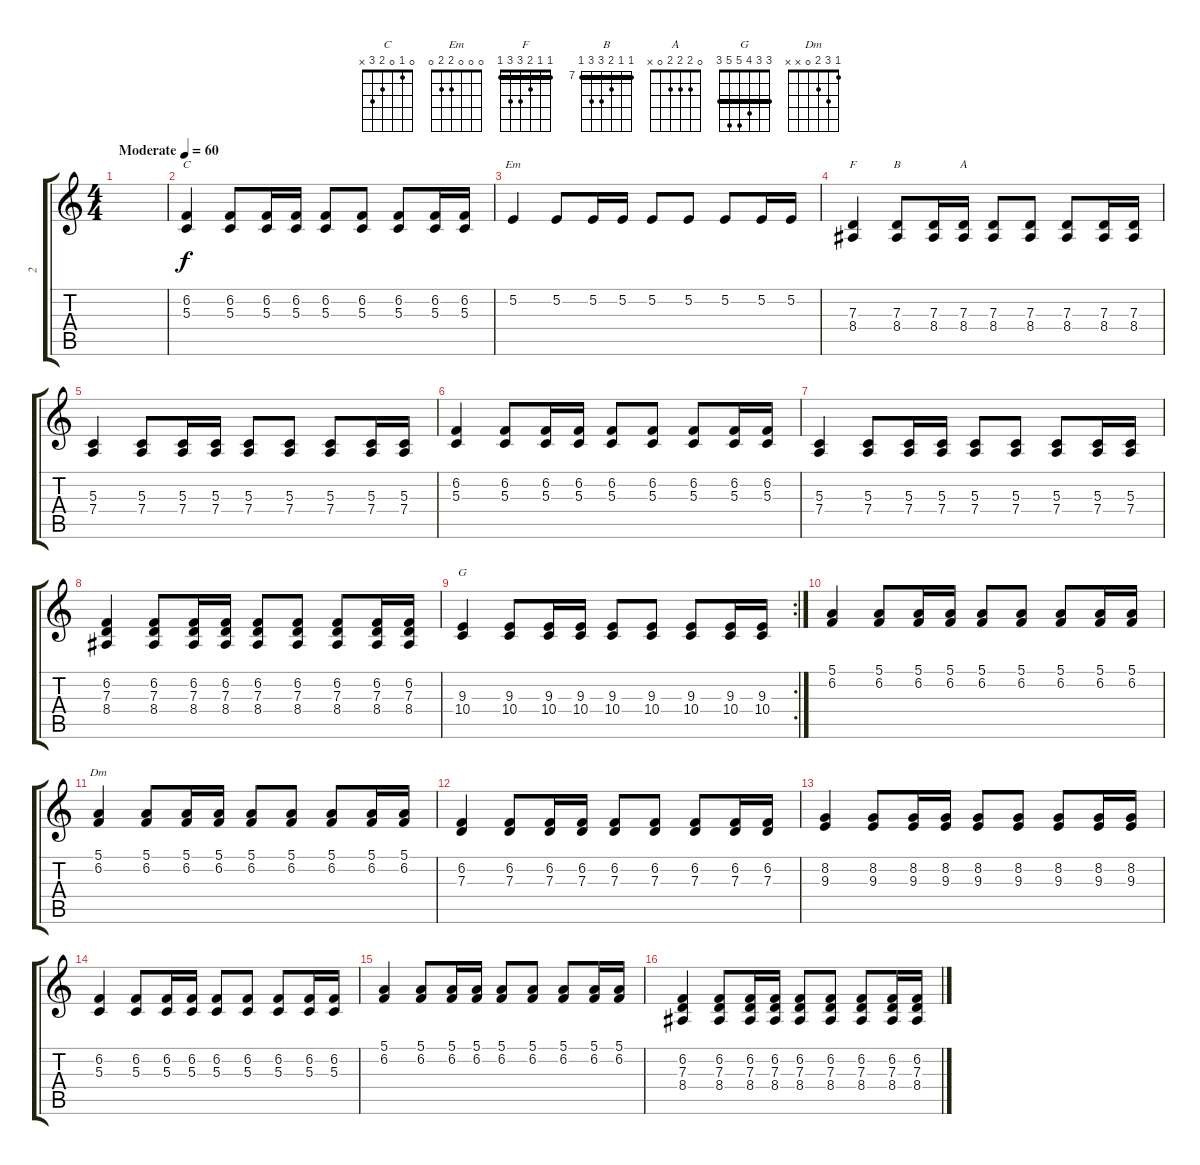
\track ("2" "2") {instrument electricpiano1}
\staff {score tabs}
\tuning (E4 B3 G3 D3 A2 E2) {hide}
\chord ("C" 0 1 0 2 3 x)
\chord ("Em" 0 0 0 2 2 0)
\chord ("F" 1 1 2 3 3 1) {barre 1}
\chord ("B" 7 7 8 9 9 7) {firstfret 7 barre 7}
\chord ("A" 0 2 2 2 0 x)
\chord ("G" 3 3 4 5 5 3) {barre 3}
\chord ("Dm" 1 3 2 0 x x)
\ts (4 4)
\tempo (60 "Moderate")
\clef g2
\ks c
|
(6.2 5.3).4{ch "C"} (6.2 5.3).8 (6.2 5.3).16 (6.2 5.3).16 (6.2 5.3).8 (6.2 5.3).8 (6.2 5.3).8 (6.2 5.3).16 (6.2 5.3).16 |
5.2.4{ch "Em"} 5.2.8 5.2.16 5.2.16 5.2.8 5.2.8 5.2.8 5.2.16 5.2.16 |
(7.3 8.4).4{ch "F" txt ""} (7.3 8.4).8{ch "B"} (7.3 8.4).16 (7.3 8.4).16{ch "A"} (7.3 8.4).8 (7.3 8.4).8 (7.3 8.4).8 (7.3 8.4).16 (7.3 8.4).16 |
(5.3 7.4).4 (5.3 7.4).8 (5.3 7.4).16 (5.3 7.4).16 (5.3 7.4).8 (5.3 7.4).8 (5.3 7.4).8 (5.3 7.4).16 (5.3 7.4).16 |
(6.2 5.3).4 (6.2 5.3).8 (6.2 5.3).16 (6.2 5.3).16 (6.2 5.3).8 (6.2 5.3).8 (6.2 5.3).8 (6.2 5.3).16 (6.2 5.3).16 |
(5.3 7.4).4 (5.3 7.4).8 (5.3 7.4).16 (5.3 7.4).16 (5.3 7.4).8 (5.3 7.4).8 (5.3 7.4).8 (5.3 7.4).16 (5.3 7.4).16 |
(6.2 7.3 8.4).4 (6.2 7.3 8.4).8 (6.2 7.3 8.4).16 (6.2 7.3 8.4).16 (6.2 7.3 8.4).8 (6.2 7.3 8.4).8 (6.2 7.3 8.4).8 (6.2 7.3 8.4).16 (6.2 7.3 8.4).16 |
\rc 2
(9.3 10.4).4{ch "G"} (9.3 10.4).8 (9.3 10.4).16 (9.3 10.4).16 (9.3 10.4).8 (9.3 10.4).8 (9.3 10.4).8 (9.3 10.4).16 (9.3 10.4).16 |
(5.1 6.2).4 (5.1 6.2).8 (5.1 6.2).16 (5.1 6.2).16 (5.1 6.2).8 (5.1 6.2).8 (5.1 6.2).8 (5.1 6.2).16 (5.1 6.2).16 |
(5.1 6.2).4{ch "Dm"} (5.1 6.2).8 (5.1 6.2).16 (5.1 6.2).16 (5.1 6.2).8 (5.1 6.2).8 (5.1 6.2).8 (5.1 6.2).16 (5.1 6.2).16 |
(6.2 7.3).4 (6.2 7.3).8 (6.2 7.3).16 (6.2 7.3).16 (6.2 7.3).8 (6.2 7.3).8 (6.2 7.3).8 (6.2 7.3).16 (6.2 7.3).16 |
(8.2 9.3).4 (8.2 9.3).8 (8.2 9.3).16 (8.2 9.3).16 (8.2 9.3).8 (8.2 9.3).8 (8.2 9.3).8 (8.2 9.3).16 (8.2 9.3).16 |
(6.2 5.3).4 (6.2 5.3).8 (6.2 5.3).16 (6.2 5.3).16 (6.2 5.3).8 (6.2 5.3).8 (6.2 5.3).8 (6.2 5.3).16 (6.2 5.3).16 |
(5.1 6.2).4 (5.1 6.2).8 (5.1 6.2).16 (5.1 6.2).16 (5.1 6.2).8 (5.1 6.2).8 (5.1 6.2).8 (5.1 6.2).16 (5.1 6.2).16 |
(6.2 7.3 8.4).4 (6.2 7.3 8.4).8 (6.2 7.3 8.4).16 (6.2 7.3 8.4).16 (6.2 7.3 8.4).8 (6.2 7.3 8.4).8 (6.2 7.3 8.4).8 (6.2 7.3 8.4).16 (6.2 7.3 8.4).16
